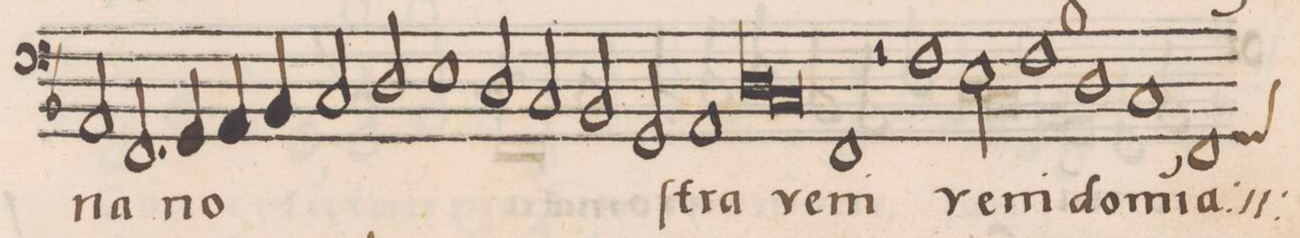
**kern	**text
*I"BASSVS	*
*clefF4	*
*k[b-]	*
*met(C)	*
*M2/1	*
2AA/	-na
2.FF/	no-
=16-	=16-
4GG/	.
4AA/	.
4BB-/	.
2C/	.
2D/	.
=17-	=17-
1E	.
2D/	.
2C/	.
=18-	=18-
2BB-/	.
2GG/	.
1AA	-ſtra
=19-	=19-
*lig	*
1D	ve-
1C	.
*Xlig	*
=20-	=20-
1FF	-ni
2r	.
1F\	ve-
=21-	=21-
*2\right	*
2E\	-ni
1F	do-
=22-	=22-
1D	-mi-
1C	-(n)a
=23-	=23-
*	*ij
*custos:GG	*
1FF	ve-
*-	*-
